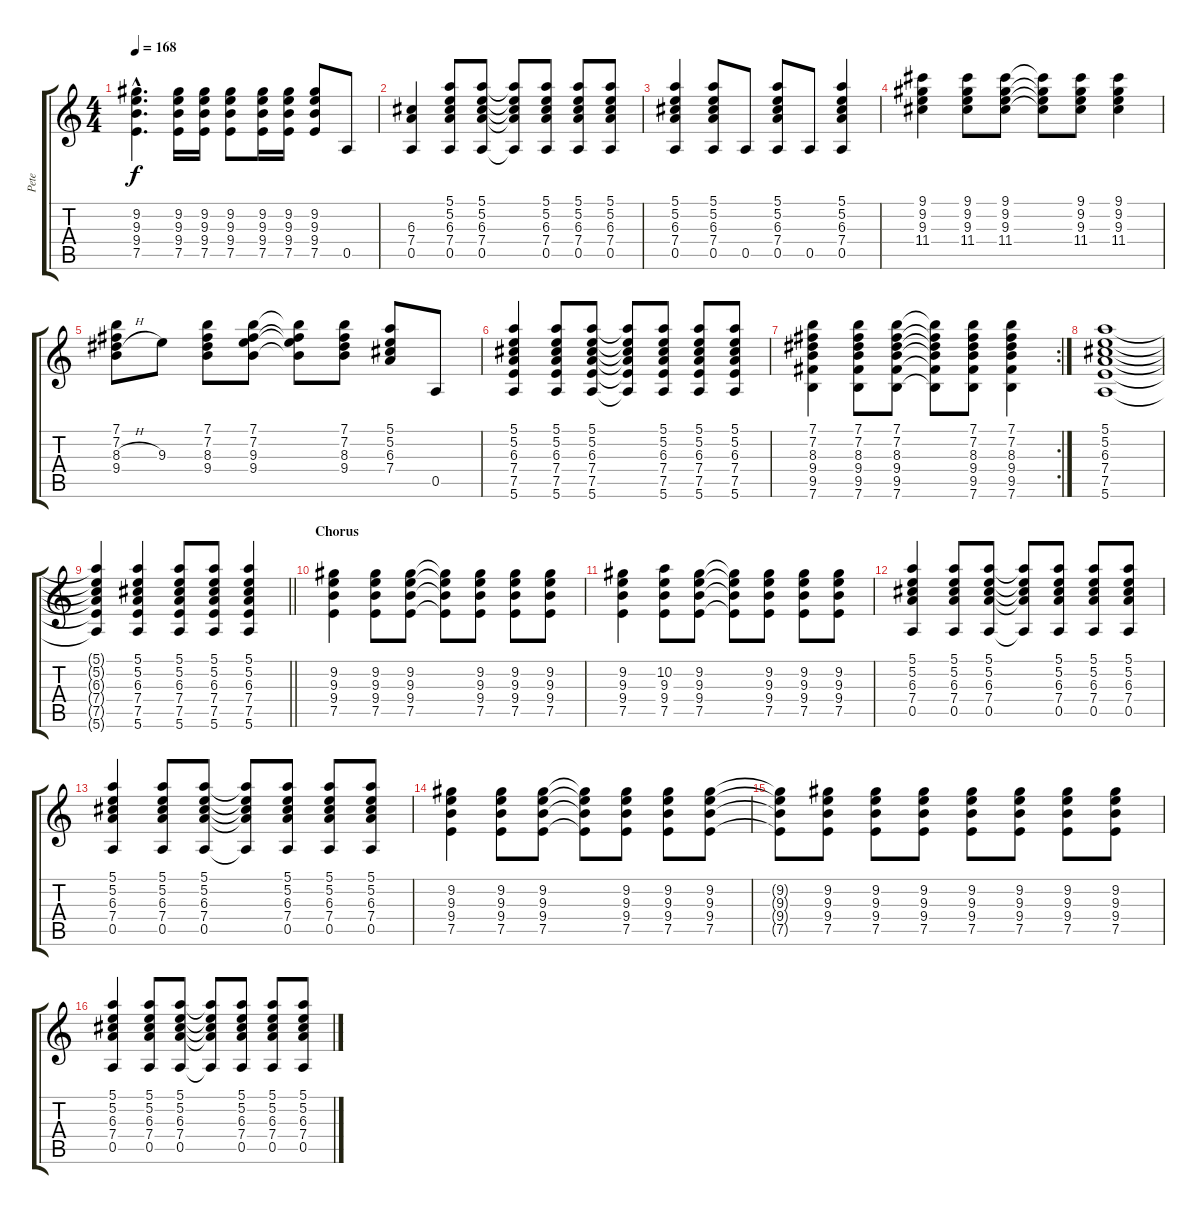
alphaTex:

\track ("Pete" "Pete") {instrument overdrivenguitar}
\staff {score tabs}
\tuning (E4 B3 G3 D3 A2 E2) {hide}
\ts (4 4)
\tempo 168
\clef g2
\ks c
(9.2{hac} 9.3{hac} 9.4{hac} 7.5{hac}).4{d dy f} (9.2 9.3 9.4 7.5).16 (9.2 9.3 9.4 7.5).16 (9.2 9.3 9.4 7.5).8 (9.2 9.3 9.4 7.5).16 (9.2 9.3 9.4 7.5).16 (9.2 9.3 9.4 7.5).8 0.5.8 |
(6.3 7.4 0.5).4 (5.1 5.2 6.3 7.4 0.5).8 (5.1 5.2 6.3 7.4 0.5).8 (5.1{t} 5.2{t} 6.3{t} 7.4{t} 0.5{t}).8 (5.1 5.2 6.3 7.4 0.5).8 (5.1 5.2 6.3 7.4 0.5).8 (5.1 5.2 6.3 7.4 0.5).8 |
(5.1 5.2 6.3 7.4 0.5).4 (5.1 5.2 6.3 7.4 0.5).8 0.5.8 (5.1 5.2 6.3 7.4 0.5).8 0.5.8 (5.1 5.2 6.3 7.4 0.5).4 |
(9.1 9.2 9.3 11.4).4 (9.1 9.2 9.3 11.4).8 (9.1 9.2 9.3 11.4).8 (9.1{t} 9.2{t} 9.3{t} 11.4{t}).8 (9.1 9.2 9.3 11.4).8 (9.1 9.2 9.3 11.4).4 |
(7.1 7.2 8.3{h} 9.4).8 9.3.8 (7.1 7.2 8.3 9.4).8 (7.1 7.2 9.3 9.4).8 (7.1{t} 7.2{t} 9.3{t} 9.4{t}).8 (7.1 7.2 8.3 9.4).8 (5.1 5.2 6.3 7.4).8 0.5.8 |
(5.1 5.2 6.3 7.4 7.5 5.6).4 (5.1 5.2 6.3 7.4 7.5 5.6).8 (5.1 5.2 6.3 7.4 7.5 5.6).8 (5.1{t} 5.2{t} 6.3{t} 7.4{t} 7.5{t} 5.6{t}).8 (5.1 5.2 6.3 7.4 7.5 5.6).8 (5.1 5.2 6.3 7.4 7.5 5.6).8 (5.1 5.2 6.3 7.4 7.5 5.6).8 |
\rc 2
(7.1 7.2 8.3 9.4 9.5 7.6).4 (7.1 7.2 8.3 9.4 9.5 7.6).8 (7.1 7.2 8.3 9.4 9.5 7.6).8 (7.1{t} 7.2{t} 8.3{t} 9.4{t} 9.5{t} 7.6{t}).8 (7.1 7.2 8.3 9.4 9.5 7.6).8 (7.1 7.2 8.3 9.4 9.5 7.6).4 |
(5.1 5.2 6.3 7.4 7.5 5.6).1 |
\barLineRight lightlight
(5.1{t} 5.2{t} 6.3{t} 7.4{t} 7.5{t} 5.6{t}).4 (5.1 5.2 6.3 7.4 7.5 5.6).4 (5.1 5.2 6.3 7.4 7.5 5.6).8 (5.1 5.2 6.3 7.4 7.5 5.6).8 (5.1 5.2 6.3 7.4 7.5 5.6).4 |
\section ("" "Chorus")
(9.2 9.3 9.4 7.5).4 (9.2 9.3 9.4 7.5).8 (9.2 9.3 9.4 7.5).8 (9.2{t} 9.3{t} 9.4{t} 7.5{t}).8 (9.2 9.3 9.4 7.5).8 (9.2 9.3 9.4 7.5).8 (9.2 9.3 9.4 7.5).8 |
(9.2 9.3 9.4 7.5).4 (10.2 9.3 9.4 7.5).8 (9.2 9.3 9.4 7.5).8 (9.2{t} 9.3{t} 9.4{t} 7.5{t}).8 (9.2 9.3 9.4 7.5).8 (9.2 9.3 9.4 7.5).8 (9.2 9.3 9.4 7.5).8 |
(5.1 5.2 6.3 7.4 0.5).4 (5.1 5.2 6.3 7.4 0.5).8 (5.1 5.2 6.3 7.4 0.5).8 (5.1{t} 5.2{t} 6.3{t} 7.4{t} 0.5{t}).8 (5.1 5.2 6.3 7.4 0.5).8 (5.1 5.2 6.3 7.4 0.5).8 (5.1 5.2 6.3 7.4 0.5).8 |
(5.1 5.2 6.3 7.4 0.5).4 (5.1 5.2 6.3 7.4 0.5).8 (5.1 5.2 6.3 7.4 0.5).8 (5.1{t} 5.2{t} 6.3{t} 7.4{t} 0.5{t}).8 (5.1 5.2 6.3 7.4 0.5).8 (5.1 5.2 6.3 7.4 0.5).8 (5.1 5.2 6.3 7.4 0.5).8 |
(9.2 9.3 9.4 7.5).4 (9.2 9.3 9.4 7.5).8 (9.2 9.3 9.4 7.5).8 (9.2{t} 9.3{t} 9.4{t} 7.5{t}).8 (9.2 9.3 9.4 7.5).8 (9.2 9.3 9.4 7.5).8 (9.2 9.3 9.4 7.5).8 |
(9.2{t} 9.3{t} 9.4{t} 7.5{t}).8 (9.2 9.3 9.4 7.5).8 (9.2 9.3 9.4 7.5).8 (9.2 9.3 9.4 7.5).8 (9.2 9.3 9.4 7.5).8 (9.2 9.3 9.4 7.5).8 (9.2 9.3 9.4 7.5).8 (9.2 9.3 9.4 7.5).8 |
(5.1 5.2 6.3 7.4 0.5).4 (5.1 5.2 6.3 7.4 0.5).8 (5.1 5.2 6.3 7.4 0.5).8 (5.1{t} 5.2{t} 6.3{t} 7.4{t} 0.5{t}).8 (5.1 5.2 6.3 7.4 0.5).8 (5.1 5.2 6.3 7.4 0.5).8 (5.1 5.2 6.3 7.4 0.5).8
